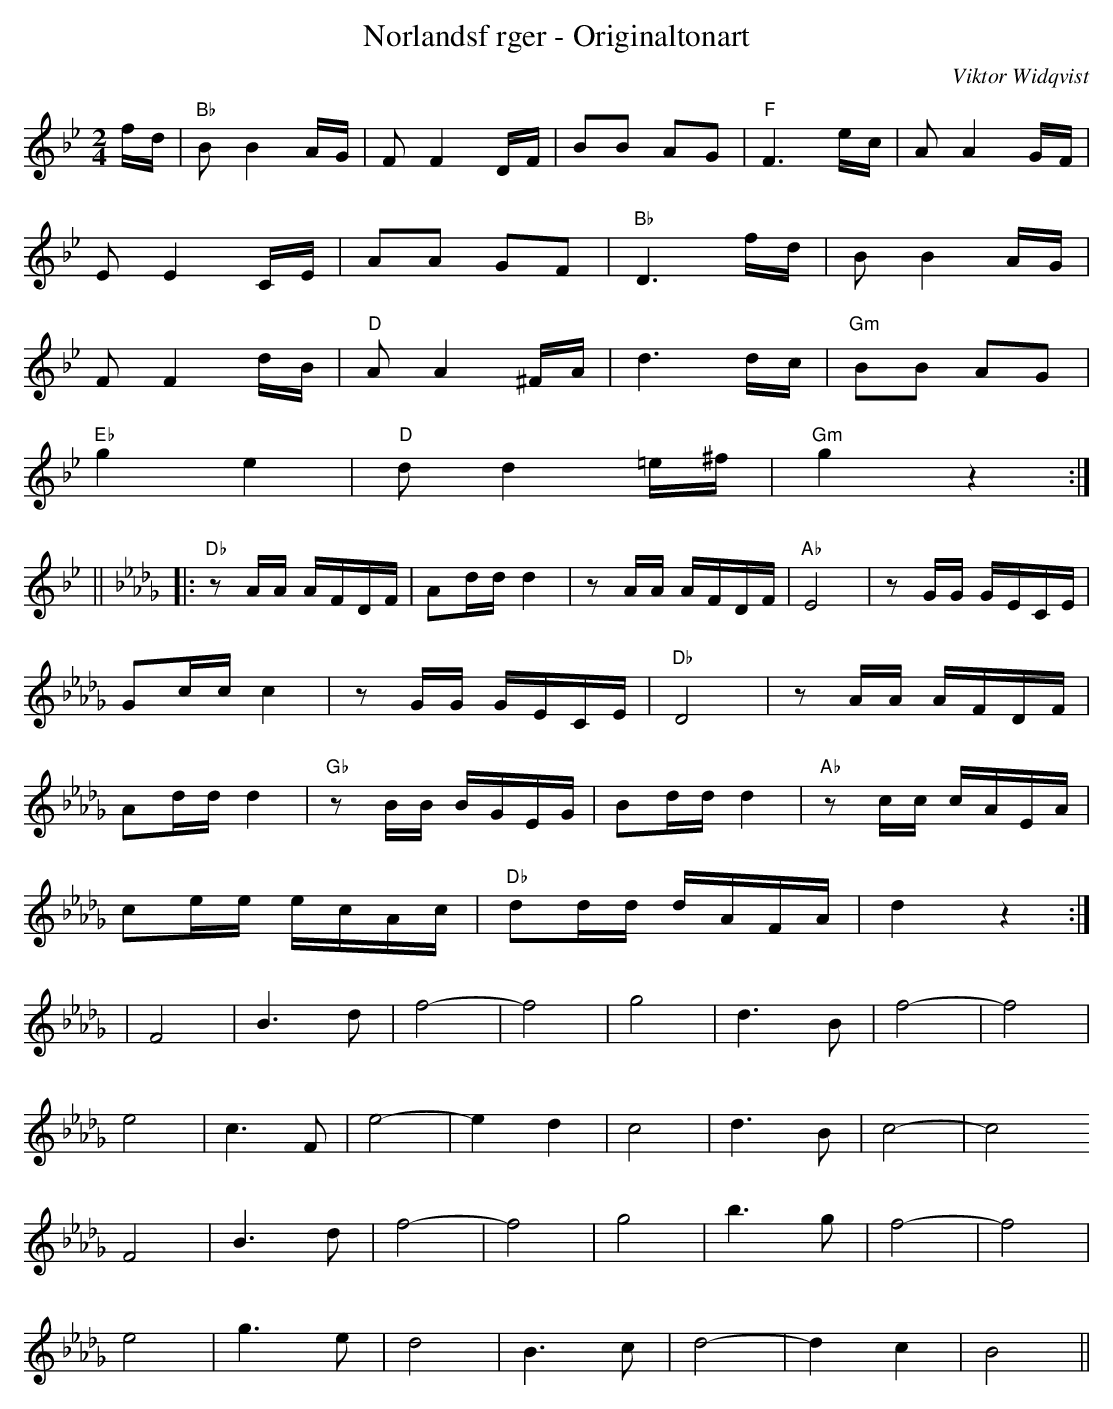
X:1
T:Norlandsf rger - Originaltonart
M:2/4
C:Viktor Widqvist
L:1/8
K:Bb
f/d/ |"Bb" BB2A/G/ | FF2D/F/ | BB AG | "F"F3e/c/ | AA2G/F/ |
EE2C/E/ | AA GF |"Bb" D3f/d/ | BB2 A/G/ |
FF2d/B/ | "D"AA2^F/A/ | d3d/c/ | "Gm"BB AG |
"Eb"g2 e2 | "D"dd2=e/^f/ | "Gm"g2z2 :|
||
K:Db
|:"Db"zA/A/ A/F/D/F/ | Ad/d/ d2 |zA/A/ A/F/D/F/ | "Ab"E4 |zG/G/ G/E/C/E/ |
Gc/c/ c2 |zG/G/ G/E/C/E/ | "Db"D4 |zA/A/ A/F/D/F/ |
Ad/d/ d2 |"Gb"zB/B/ B/G/E/G/ | Bd/d/ d2 |"Ab"zc/c/ c/A/E/A/ |
ce/e/ e/c/A/c/ | "Db"dd/d/ d/A/F/A/ | d2z2 :|
K:Bbm
|F4 | B2>d2 | f4- |f4| g4 | d2>B2 | f4- |f4|
e4 | c2>F2 | e4- | e2 d2 | c4 | d2>B2 | c4- | c4
F4 | B2>d2 | f4- |f4| g4 | b2>g2 | f4- |f4|
e4 | g2>e2 | d4 | B2>c2 | d4- | d2 c2 | B4 ||
